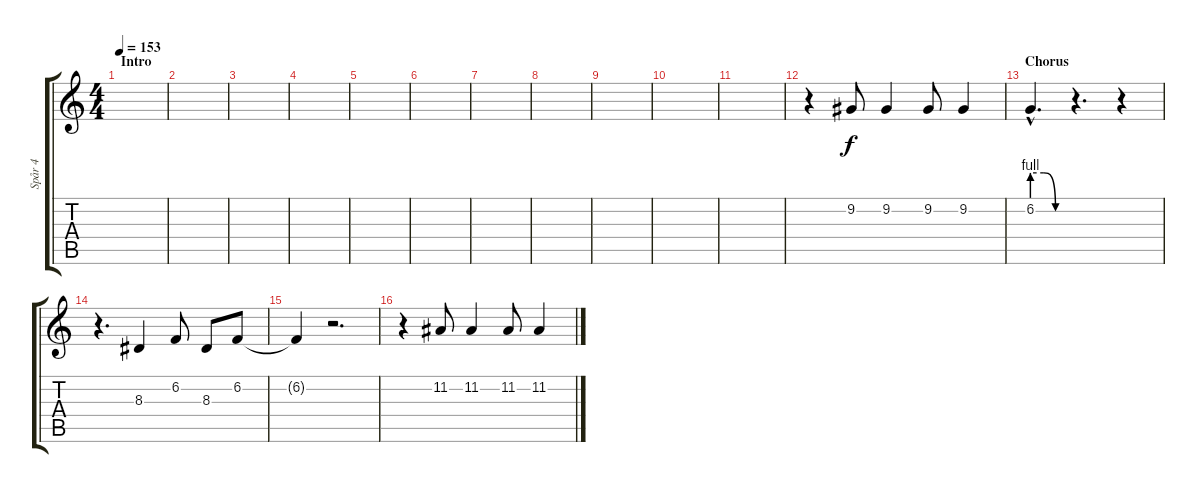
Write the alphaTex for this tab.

\track ("Spår 4" "Spår 4") {instrument altosax}
\staff {score tabs}
\tuning (E4 B3 G3 D3 A2 E2) {hide}
\ts (4 4)
\section ("" "Intro")
\tempo 153
\clef g2
\ks c
|
|
|
|
|
|
|
|
|
|
|
r.4 9.2.8 9.2.4 9.2.8 9.2.4 |
\section ("" "Chorus")
6.2{be (custom 0 4 20 4 40 0 60 0) hac}.4{d} r.4{d} r.4 |
r.4{d} 8.3.4 6.2.8 8.3.8 6.2.8 |
6.2{t}.4 r.2{d} |
r.4 11.2.8 11.2.4 11.2.8 11.2.4
